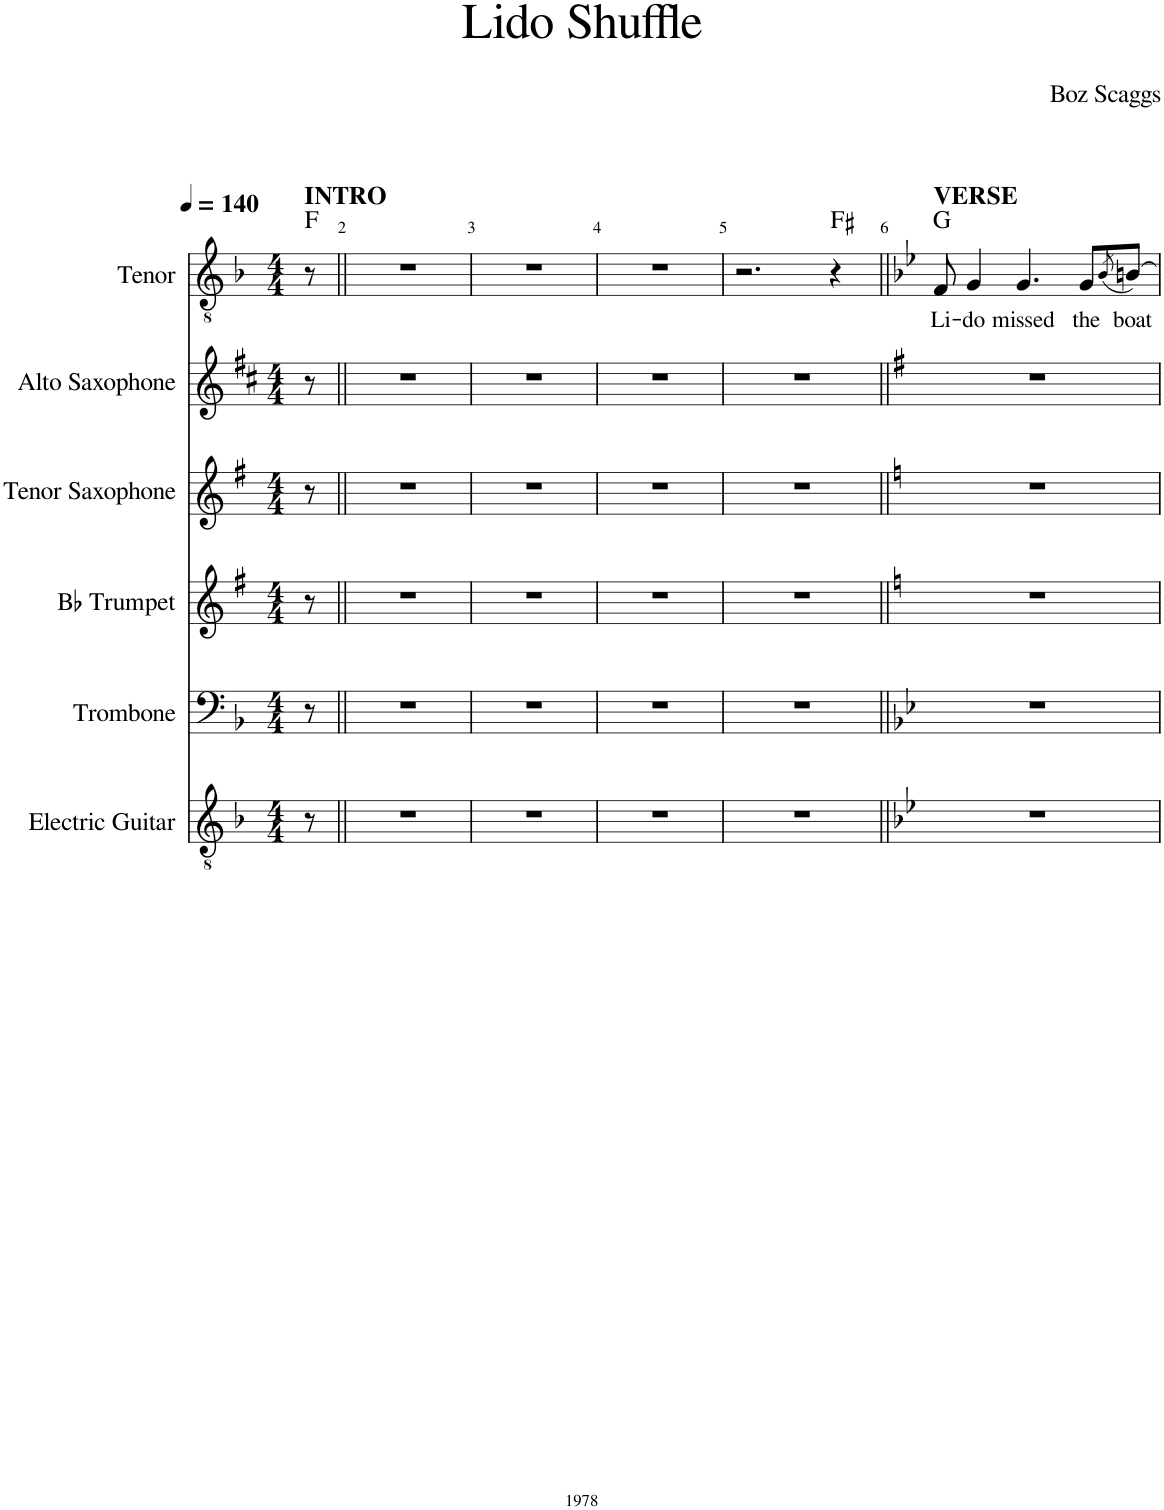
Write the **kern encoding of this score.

**kern	**kern	**kern	**kern	**kern	**kern	**text	**harte
*part6	*part5	*part4	*part3	*part2	*part1	*part1	*part1
*staff6	*staff5	*staff4	*staff3	*staff2	*staff1	*staff1	*
*I"Electric Guitar	*I"Trombone	*I"Bb Trumpet	*I"Tenor Saxophone	*I"Alto Saxophone	*I"Tenor	*	*
*I'El. Guit.	*I'Tbn.	*I'Bb Tpt.	*I'T. Sax.	*I'A. Sax.	*I'T.	*	*
*clefGv2	*clefF4	*clefG2	*clefG2	*clefG2	*clefGv2	*	*
*	*	*Trd1c2	*Trd8c14	*Trd5c9	*	*	*
*k[b-]	*k[b-]	*k[f#]	*k[f#]	*k[f#c#]	*k[b-]	*	*
*M4/4	*M4/4	*M4/4	*M4/4	*M4/4	*M4/4	*	*
*MM140	*MM140	*MM140	*MM140	*MM140	*MM140	*	*
=1	=1	=1	=1	=1	=1	=1	=1
!	!	!	!	!	!LO:TX:a:B:t=INTRO	!	!
8r	8r	8r	8r	8r	8r	.	F:maj
=2||	=2||	=2||	=2||	=2||	=2||	=2||	=2||
1r	1r	1r	1r	1r	1r	.	.
=3	=3	=3	=3	=3	=3	=3	=3
1r	1r	1r	1r	1r	1r	.	.
=4	=4	=4	=4	=4	=4	=4	=4
1r	1r	1r	1r	1r	1r	.	.
=5	=5	=5	=5	=5	=5	=5	=5
1r	1r	1r	1r	1r	2.r	.	.
.	.	.	.	.	4r	.	F#:maj
=6||	=6||	=6||	=6||	=6||	=6||	=6||	=6||
*k[b-e-]	*k[b-e-]	*k[]	*k[]	*k[f#]	*k[b-e-]	*	*
!	!	!	!	!	!LO:TX:a:B:t=VERSE	!	!
!	!	!	!	!	!	!LO:LY:b	!
1r	1r	1r	1r	1r	8F/	Li-	G:maj
!	!	!	!	!	!	!LO:LY:b	!
.	.	.	.	.	4G/	-do	.
!	!	!	!	!	!	!LO:LY:b	!
.	.	.	.	.	4.G/	missed	.
!	!	!	!	!	!	!LO:LY:b	!
.	.	.	.	.	8G/L	the	.
.	.	.	.	.	(8qB-/	.	.
!	!	!	!	!	!	!LO:LY:b	!
.	.	.	.	.	[8Bn/J)	boat	.
=	=	=	=	=	=	=	=
*-	*-	*-	*-	*-	*-	*-	*-
